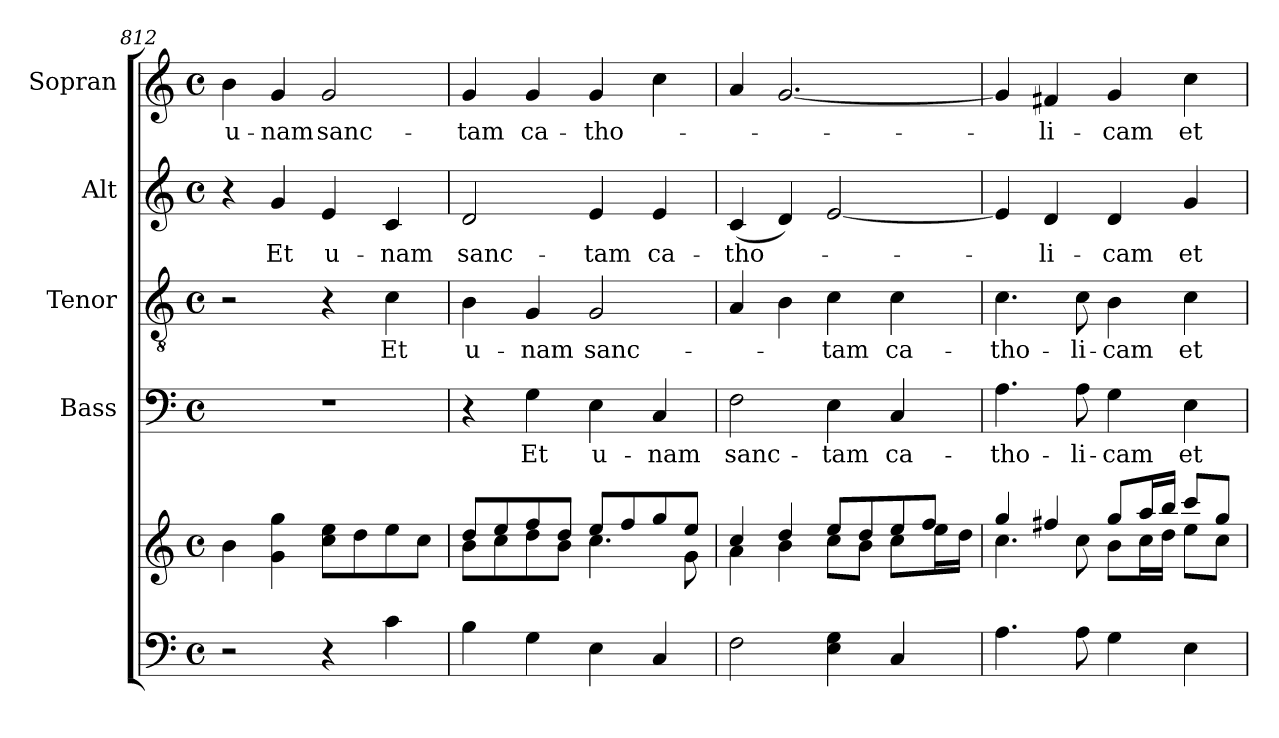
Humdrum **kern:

**kern	**kern	**kern	**text	**kern	**text	**kern	**text	**kern	**text
*part5	*part5	*part4	*part4	*part3	*part3	*part2	*part2	*part1	*part1
*staff6	*staff5	*staff4	*staff4	*staff3	*staff3	*staff2	*staff2	*staff1	*staff1
*	*	*I"Bass	*	*I"Tenor	*	*I"Alt	*	*I"Sopran	*
*	*	*I'B.	*	*I'T.	*	*I'A.	*	*I'S.	*
*clefF4	*clefG2	*clefF4	*	*clefGv2	*	*clefG2	*	*clefG2	*
*k[]	*k[]	*k[]	*	*k[]	*	*k[]	*	*k[]	*
*C:	*C:	*C:	*	*C:	*	*C:	*	*C:	*
*M4/4	*M4/4	*M4/4	*	*M4/4	*	*M4/4	*	*M4/4	*
*met(c)	*met(c)	*met(c)	*	*met(c)	*	*met(c)	*	*met(c)	*
=812	=812	=812	=812	=812	=812	=812	=812	=812	=812
!	!	!	!	!	!	!	!	!	!LO:LY:b
2r	4b\	1r	.	2r	.	4r	.	4b\	u-
!	!	!	!	!	!	!	!LO:LY:b	!	!LO:LY:b
.	4g\ 4gg\	.	.	.	.	4g/	Et	4g/	-nam
!	!	!	!	!	!	!	!LO:LY:b	!	!LO:LY:b
4r	8cc\ 8ee\L	.	.	4r	.	4e/	u-	2g/	sanc-
.	8dd\	.	.	.	.	.	.	.	.
!	!	!	!	!	!LO:LY:b	!	!LO:LY:b	!	!
4c\	8ee\	.	.	4c\	Et	4c/	-nam	.	.
.	8cc\J	.	.	.	.	.	.	.	.
!!LO:LB:g=z
=813	=813	=813	=813	=813	=813	=813	=813	=813	=813
*	*^	*	*	*	*	*	*	*	*
!	!	!	!	!	!	!LO:LY:b	!	!LO:LY:b	!	!LO:LY:b
4B\	8dd/L	8b\L	4r	.	4B\	u-	2d/	sanc-	4g/	-tam
.	8ee/	8cc\	.	.	.	.	.	.	.	.
!	!	!	!	!LO:LY:b	!	!LO:LY:b	!	!	!	!LO:LY:b
4G\	8ff/	8dd\	4G\	Et	4G/	-nam	.	.	4g/	ca-
.	8dd/J	8b\J	.	.	.	.	.	.	.	.
!	!	!	!	!LO:LY:b	!	!LO:LY:b	!	!LO:LY:b	!	!LO:LY:b
4E\	8ee/L	4.cc\	4E\	u-	2G/	sanc-	4e/	-tam	4g/	-tho-
.	8ff/	.	.	.	.	.	.	.	.	.
!	!	!	!	!LO:LY:b	!	!	!	!LO:LY:b	!	!
4C/	8gg/	.	4C/	-nam	.	.	4e/	ca-	4cc\	.
.	8ee/J	8g\	.	.	.	.	.	.	.	.
=814	=814	=814	=814	=814	=814	=814	=814	=814	=814	=814
!	!	!	!	!LO:LY:b	!	!	!	!LO:LY:b	!	!
2F\	4cc/	4a\	2F\	sanc-	4A/	.	(<4c/	-tho-	4a/	.
.	4dd/	4b\	.	.	4B\	.	4d/)	.	[2.g/	.
!	!	!	!	!LO:LY:b	!	!LO:LY:b	!	!	!	!
4E\ 4G\	8ee/L	8cc\L	4E\	-tam	4c\	-tam	[2e/	.	.	.
.	8dd/	8b\J	.	.	.	.	.	.	.	.
!	!	!	!	!LO:LY:b	!	!LO:LY:b	!	!	!	!
4C/	8ee/	8cc\L	4C/	ca-	4c\	ca-	.	.	.	.
.	8ff/J	16ee\L	.	.	.	.	.	.	.	.
.	.	16dd\JJ	.	.	.	.	.	.	.	.
=815	=815	=815	=815	=815	=815	=815	=815	=815	=815	=815
!	!	!	!	!LO:LY:b	!	!LO:LY:b	!	!	!	!
4.A\	4gg/	4.cc\	4.A\	-tho-	4.c\	-tho-	4e/]	.	4g/]	.
!	!	!	!	!	!	!	!	!LO:LY:b	!	!LO:LY:b
.	4ff#X/	.	.	.	.	.	4d/	-li-	4f#X/	-li-
!	!	!	!	!LO:LY:b	!	!LO:LY:b	!	!	!	!
8A\	.	8cc\	8A\	-li-	8c\	-li-	.	.	.	.
!	!	!	!	!LO:LY:b	!	!LO:LY:b	!	!LO:LY:b	!	!LO:LY:b
4G\	8gg/L	8b\L	4G\	-cam	4B\	-cam	4d/	-cam	4g/	-cam
.	16aa/L	16cc\L	.	.	.	.	.	.	.	.
.	16bb/JJ	16dd\JJ	.	.	.	.	.	.	.	.
!	!	!	!	!LO:LY:b	!	!LO:LY:b	!	!LO:LY:b	!	!LO:LY:b
4E\	8ccc/L	8ee\L	4E\	et	4c\	et	4g/	et	4cc\	et
.	8gg/J	8cc\J	.	.	.	.	.	.	.	.
*	*v	*v	*	*	*	*	*	*	*	*
=	=	=	=	=	=	=	=	=	=
*-	*-	*-	*-	*-	*-	*-	*-	*-	*-
